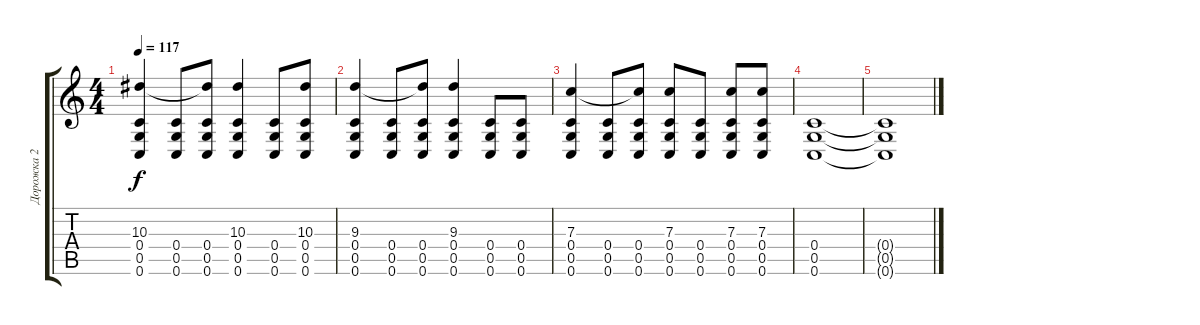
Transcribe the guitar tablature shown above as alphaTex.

\track ("Дорожка 2" "Дорожка 2") {instrument distortionguitar}
\staff {score tabs}
\tuning (D4 A3 F3 C3 G2 C2) {hide}
\ts (4 4)
\tempo 117
\clef g2
\ks c
(10.3 0.4 0.5 0.6).4{dy f} (0.4 0.5 0.6).8 (10.3{t} 0.4 0.5 0.6).8 (10.3 0.4 0.5 0.6).4 (0.4 0.5 0.6).8 (10.3 0.4 0.5 0.6).8 |
(9.3 0.4 0.5 0.6).4 (0.4 0.5 0.6).8 (9.3{t} 0.4 0.5 0.6).8 (9.3 0.4 0.5 0.6).4 (0.4 0.5 0.6).8 (0.4 0.5 0.6).8 |
(7.3 0.4 0.5 0.6).4 (0.4 0.5 0.6).8 (7.3{t} 0.4 0.5 0.6).8 (7.3 0.4 0.5 0.6).8 (0.4 0.5 0.6).8 (7.3 0.4 0.5 0.6).8 (7.3 0.4 0.5 0.6).8 |
(0.4 0.5 0.6).1 |
(0.4{t} 0.5{t} 0.6{t}).1
